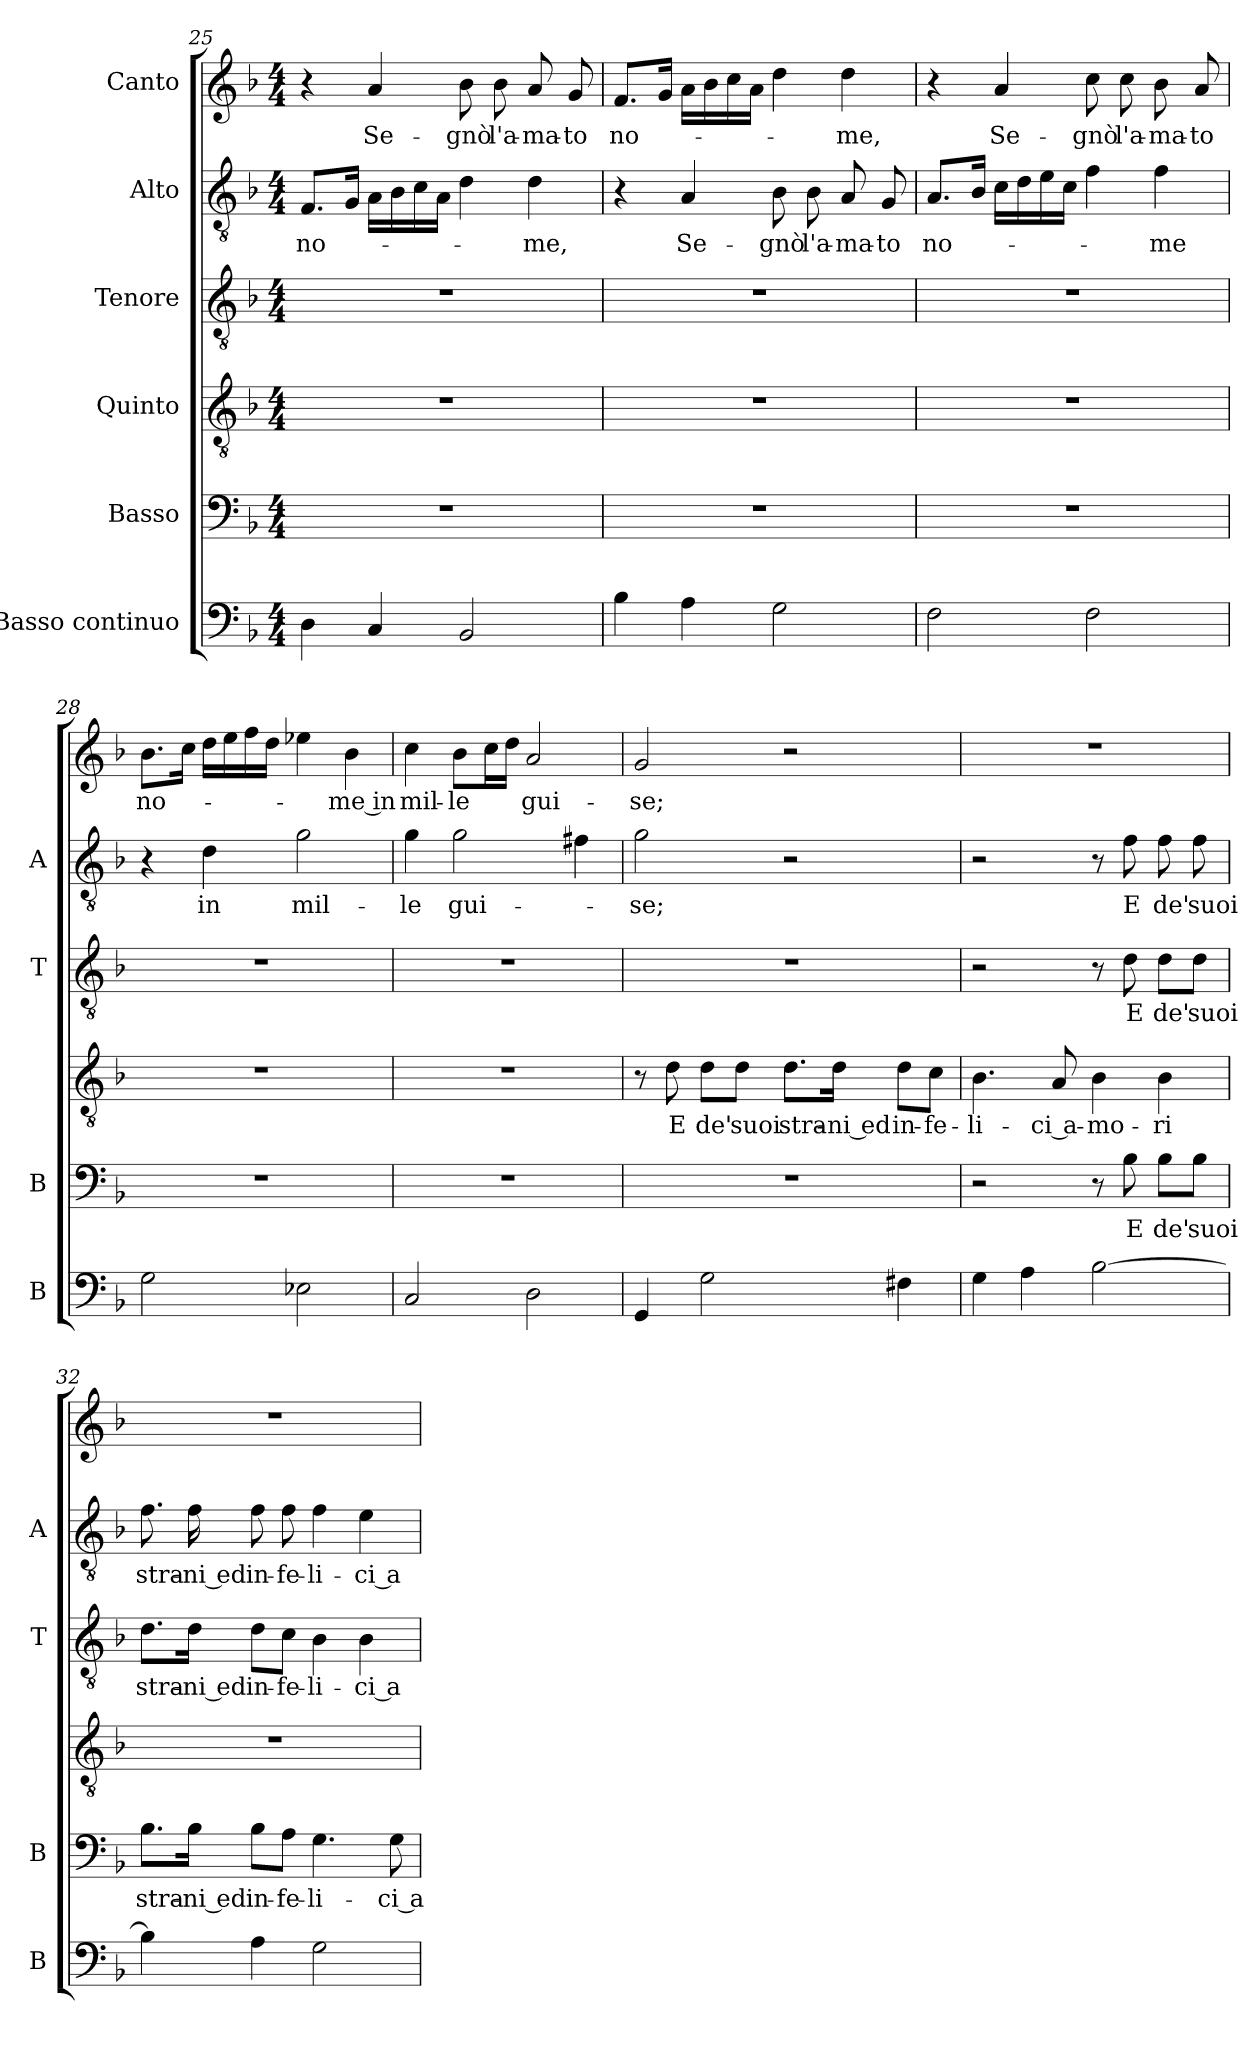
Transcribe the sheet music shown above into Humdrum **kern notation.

**kern	**kern	**text	**kern	**text	**kern	**text	**kern	**text	**kern	**text
*part6	*part5	*part5	*part4	*part4	*part3	*part3	*part2	*part2	*part1	*part1
*staff6	*staff5	*staff5	*staff4	*staff4	*staff3	*staff3	*staff2	*staff2	*staff1	*staff1
*I"Basso continuo	*I"Basso	*	*I"Quinto	*	*I"Tenore	*	*I"Alto	*	*I"Canto	*
*I'B	*I'B	*	*	*	*I'T	*	*I'A	*	*	*
*clefF4	*clefF4	*	*clefGv2	*	*clefGv2	*	*clefGv2	*	*clefG2	*
*k[b-]	*k[b-]	*	*k[b-]	*	*k[b-]	*	*k[b-]	*	*k[b-]	*
*F:	*F:	*	*F:	*	*F:	*	*F:	*	*F:	*
*M4/4	*M4/4	*	*M4/4	*	*M4/4	*	*M4/4	*	*M4/4	*
=25	=25	=25	=25	=25	=25	=25	=25	=25	=25	=25
4D	1r	.	1r	.	1r	.	8.FL	no-	4r	.
.	.	.	.	.	.	.	16GJk	.	.	.
4C	.	.	.	.	.	.	16ALL	.	4a	Se-
.	.	.	.	.	.	.	16B-	.	.	.
.	.	.	.	.	.	.	16c	.	.	.
.	.	.	.	.	.	.	16AJJ	.	.	.
2BB-	.	.	.	.	.	.	4d	.	8b-	-gnò
.	.	.	.	.	.	.	.	.	8b-	l'a-
.	.	.	.	.	.	.	4d	-me,	8a	-ma-
.	.	.	.	.	.	.	.	.	8g	-to
=26	=26	=26	=26	=26	=26	=26	=26	=26	=26	=26
4B-	1r	.	1r	.	1r	.	4r	.	8.fL	no-
.	.	.	.	.	.	.	.	.	16gJk	.
4A	.	.	.	.	.	.	4A	Se-	16aLL	.
.	.	.	.	.	.	.	.	.	16b-	.
.	.	.	.	.	.	.	.	.	16cc	.
.	.	.	.	.	.	.	.	.	16aJJ	.
2G	.	.	.	.	.	.	8B-	-gnò	4dd	.
.	.	.	.	.	.	.	8B-	l'a-	.	.
.	.	.	.	.	.	.	8A	-ma-	4dd	-me,
.	.	.	.	.	.	.	8G	-to	.	.
=27	=27	=27	=27	=27	=27	=27	=27	=27	=27	=27
2F	1r	.	1r	.	1r	.	8.AL	no-	4r	.
.	.	.	.	.	.	.	16B-Jk	.	.	.
.	.	.	.	.	.	.	16cLL	.	4a	Se-
.	.	.	.	.	.	.	16d	.	.	.
.	.	.	.	.	.	.	16e	.	.	.
.	.	.	.	.	.	.	16cJJ	.	.	.
2F	.	.	.	.	.	.	4f	.	8cc	-gnò
.	.	.	.	.	.	.	.	.	8cc	l'a-
.	.	.	.	.	.	.	4f	-me	8b-	-ma-
.	.	.	.	.	.	.	.	.	8a	-to
=28	=28	=28	=28	=28	=28	=28	=28	=28	=28	=28
2G	1r	.	1r	.	1r	.	4r	.	8.b-L	no-
.	.	.	.	.	.	.	.	.	16ccJk	.
.	.	.	.	.	.	.	4d	in	16ddLL	.
.	.	.	.	.	.	.	.	.	16ee	.
.	.	.	.	.	.	.	.	.	16ff	.
.	.	.	.	.	.	.	.	.	16ddJJ	.
2E-X	.	.	.	.	.	.	2g	mil-	4ee-X	.
.	.	.	.	.	.	.	.	.	4b-	-me in
=29	=29	=29	=29	=29	=29	=29	=29	=29	=29	=29
2C	1r	.	1r	.	1r	.	4g	-le	4cc	mil-
.	.	.	.	.	.	.	2g	gui-	8b-L	-le
.	.	.	.	.	.	.	.	.	16ccL	.
.	.	.	.	.	.	.	.	.	16ddJJ	.
2D	.	.	.	.	.	.	.	.	2a	gui-
.	.	.	.	.	.	.	4f#X	.	.	.
=30	=30	=30	=30	=30	=30	=30	=30	=30	=30	=30
4GG	1r	.	8r	.	1r	.	2g	-se;	2g	-se;
.	.	.	8d	E	.	.	.	.	.	.
2G	.	.	8d\L	de'	.	.	.	.	.	.
.	.	.	8d\J	suoi	.	.	.	.	.	.
.	.	.	8.d\L	stra-	.	.	2r	.	2r	.
.	.	.	16d\Jk	-ni ed	.	.	.	.	.	.
4F#X	.	.	8d\L	in-	.	.	.	.	.	.
.	.	.	8c\J	-fe-	.	.	.	.	.	.
=31	=31	=31	=31	=31	=31	=31	=31	=31	=31	=31
4G	2r	.	4.B-	-li-	2r	.	2r	.	1r	.
4A	.	.	.	.	.	.	.	.	.	.
.	.	.	8A	-ci a-	.	.	.	.	.	.
[2B-	8r	.	4B-	-mo-	8r	.	8r	.	.	.
.	8B-	E	.	.	8d	E	8f	E	.	.
.	8B-\L	de'	4B-	-ri	8d\L	de'	8f	de'	.	.
.	8B-\J	suoi	.	.	8d\J	suoi	8f	suoi	.	.
=32	=32	=32	=32	=32	=32	=32	=32	=32	=32	=32
4B-]	8.B-\L	stra-	1r	.	8.d\L	stra-	8.f	stra-	1r	.
.	16B-\Jk	-ni ed	.	.	16d\Jk	-ni ed	16f	-ni ed	.	.
4A	8B-\L	in-	.	.	8d\L	in-	8f	in-	.	.
.	8A\J	-fe-	.	.	8c\J	-fe-	8f	-fe-	.	.
2G	4.G	-li-	.	.	4B-	-li-	4f	-li-	.	.
.	.	.	.	.	4B-	-ci a-	4e	-ci a-	.	.
.	8G	-ci a-	.	.	.	.	.	.	.	.
=	=	=	=	=	=	=	=	=	=	=
*-	*-	*-	*-	*-	*-	*-	*-	*-	*-	*-
